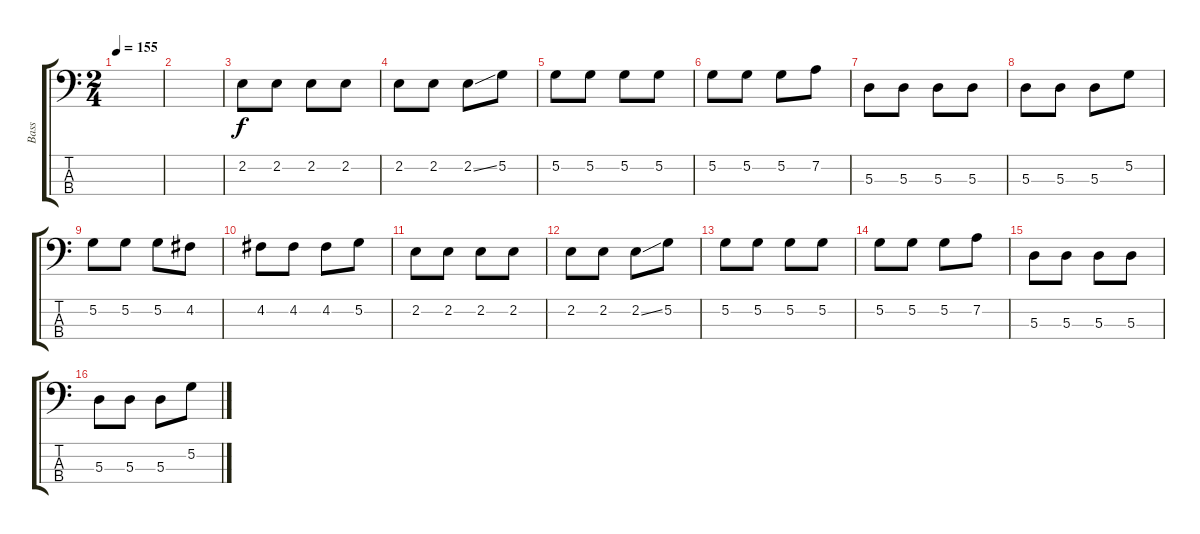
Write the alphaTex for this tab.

\track ("Bass" "Bass") {instrument synthbass2}
\staff {score tabs}
\tuning (G2 D2 A1 E1) {hide}
\ts (2 4)
\tempo 155
\clef f4
\ks c
|
|
2.2.8{instrument synthbass2} 2.2.8 2.2.8 2.2.8 |
2.2.8 2.2.8 2.2{ss}.8 5.2.8 |
5.2.8 5.2.8 5.2.8 5.2.8 |
5.2.8 5.2.8 5.2.8 7.2.8 |
5.3.8 5.3.8 5.3.8 5.3.8 |
5.3.8 5.3.8 5.3.8 5.2.8 |
5.2.8 5.2.8 5.2.8 4.2.8 |
4.2.8 4.2.8 4.2.8 5.2.8 |
2.2.8 2.2.8 2.2.8 2.2.8 |
2.2.8 2.2.8 2.2{ss}.8 5.2.8 |
5.2.8 5.2.8 5.2.8 5.2.8 |
5.2.8 5.2.8 5.2.8 7.2.8 |
5.3.8 5.3.8 5.3.8 5.3.8 |
5.3.8 5.3.8 5.3.8 5.2.8
